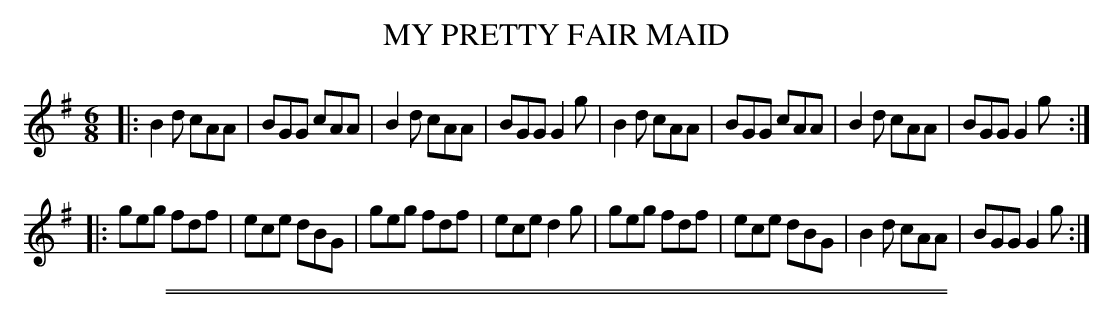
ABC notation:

X:1
T: MY PRETTY FAIR MAID
M: 6/8
L: 1/8
K: G
|:\
B2d cAA | BGG cAA | B2d cAA | BGG G2g |\
B2d cAA | BGG cAA | B2d cAA | BGG G2g :|
|:\
geg fdf | ece dBG | geg fdf | ece d2g |\
geg fdf | ece dBG | B2d cAA | BGG G2g :|
